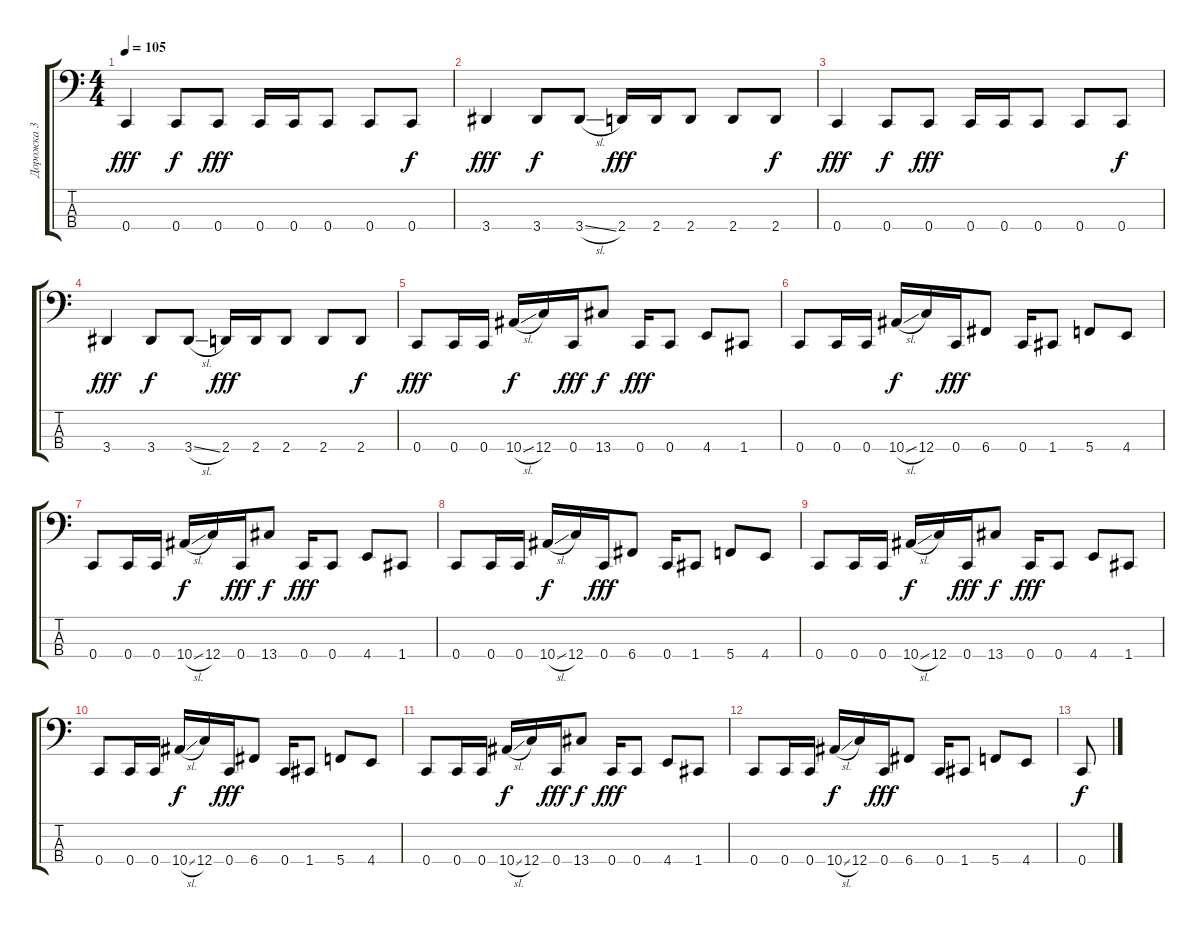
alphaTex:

\track ("Дорожка 3" "Дорожка 3") {instrument electricbassfinger}
\staff {score tabs}
\tuning (F2 C2 G1 C1) {hide}
\ts (4 4)
\tempo 105
\clef f4
\ks c
0.4.4{dy fff} 0.4.8{dy f} 0.4.8{dy fff} 0.4.16 0.4.16 0.4.8 0.4.8 0.4.8{dy f} |
3.4.4{dy fff} 3.4.8{dy f} 3.4{sl}.8 2.4.16{dy fff} 2.4.16 2.4.8 2.4.8 2.4.8{dy f} |
0.4.4{dy fff} 0.4.8{dy f} 0.4.8{dy fff} 0.4.16 0.4.16 0.4.8 0.4.8 0.4.8{dy f} |
3.4.4{dy fff} 3.4.8{dy f} 3.4{sl}.8 2.4.16{dy fff} 2.4.16 2.4.8 2.4.8 2.4.8{dy f} |
0.4.8{dy fff} 0.4.16 0.4.16 10.4{sl}.16{dy f} 12.4.16 0.4.16{dy fff} 13.4.8{dy f} 0.4.16{dy fff} 0.4.8 4.4.8 1.4.8 |
0.4.8 0.4.16 0.4.16 10.4{sl}.16{dy f} 12.4.16 0.4.16{dy fff} 6.4.8 0.4.16 1.4.8 5.4.8 4.4.8 |
0.4.8 0.4.16 0.4.16 10.4{sl}.16{dy f} 12.4.16 0.4.16{dy fff} 13.4.8{dy f} 0.4.16{dy fff} 0.4.8 4.4.8 1.4.8 |
0.4.8 0.4.16 0.4.16 10.4{sl}.16{dy f} 12.4.16 0.4.16{dy fff} 6.4.8 0.4.16 1.4.8 5.4.8 4.4.8 |
0.4.8 0.4.16 0.4.16 10.4{sl}.16{dy f} 12.4.16 0.4.16{dy fff} 13.4.8{dy f} 0.4.16{dy fff} 0.4.8 4.4.8 1.4.8 |
0.4.8 0.4.16 0.4.16 10.4{sl}.16{dy f} 12.4.16 0.4.16{dy fff} 6.4.8 0.4.16 1.4.8 5.4.8 4.4.8 |
0.4.8 0.4.16 0.4.16 10.4{sl}.16{dy f} 12.4.16 0.4.16{dy fff} 13.4.8{dy f} 0.4.16{dy fff} 0.4.8 4.4.8 1.4.8 |
0.4.8 0.4.16 0.4.16 10.4{sl}.16{dy f} 12.4.16 0.4.16{dy fff} 6.4.8 0.4.16 1.4.8 5.4.8 4.4.8 |
0.4.8{dy f}
